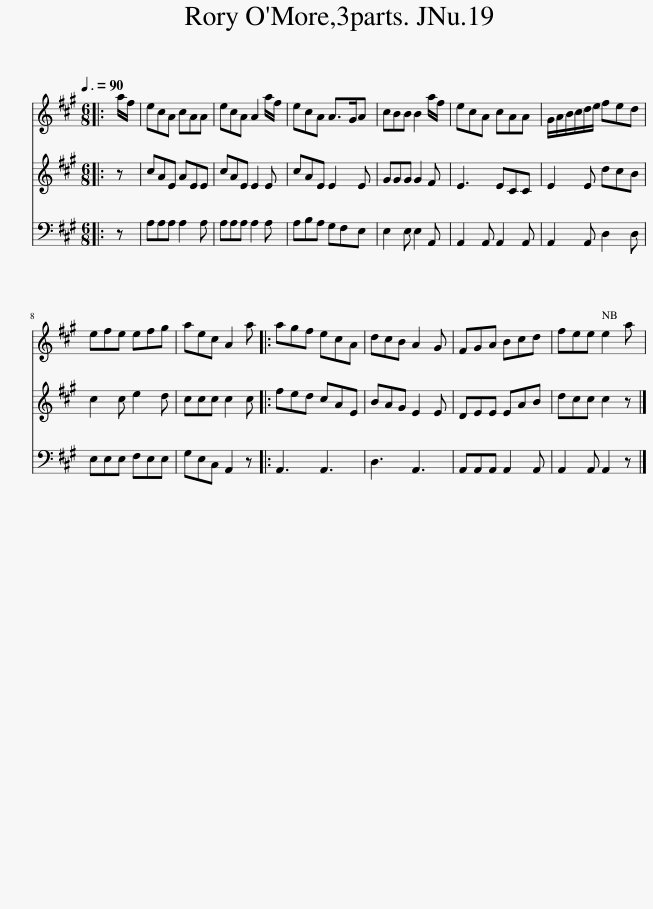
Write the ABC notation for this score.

X:1
%%score 1 2 3
L:1/8
Q:3/8=90
M:6/8
I:linebreak $
K:A
V:1 treble
V:2 treble
V:3 bass
V:1
|: a/f/ | ecA cAA | ecA A2 a/f/ | ecA A>GA | cBB B2 a/f/ | %5
 ecA cAA | G/A/B/c/d/e/ fed |$ efe efg | aec A2 a |: agf ecA | %10
 dcB A2 G | FGA Bcd | fee e2 a | %13
V:2
|: z | cAE AEE | cAE E2 E | cAE E2 E | GGG G2 F | %5
 E3 ECC | E2 E dcB |$ c2 c e2 d | ccc c2 c |: fed cAE | %10
 BAG E2 E | DEE EAB | dcc c2 z | %13
V:3
|: z | A,A,A, A,2 A, | A,A,A, A,2 A, | A,B,A, G,F,E, | E,2 E, E,2 A,, | %5
 A,,2 A,, A,,2 A,, | A,,2 A,, D,2 D, |$ E,E,E, F,E,E, | G,E,C, A,,2 z |: A,,3 A,,3 | %10
 D,3 A,,3 | A,,A,,A,, A,,2 A,, | A,,2 A,, A,,2 z | %13
